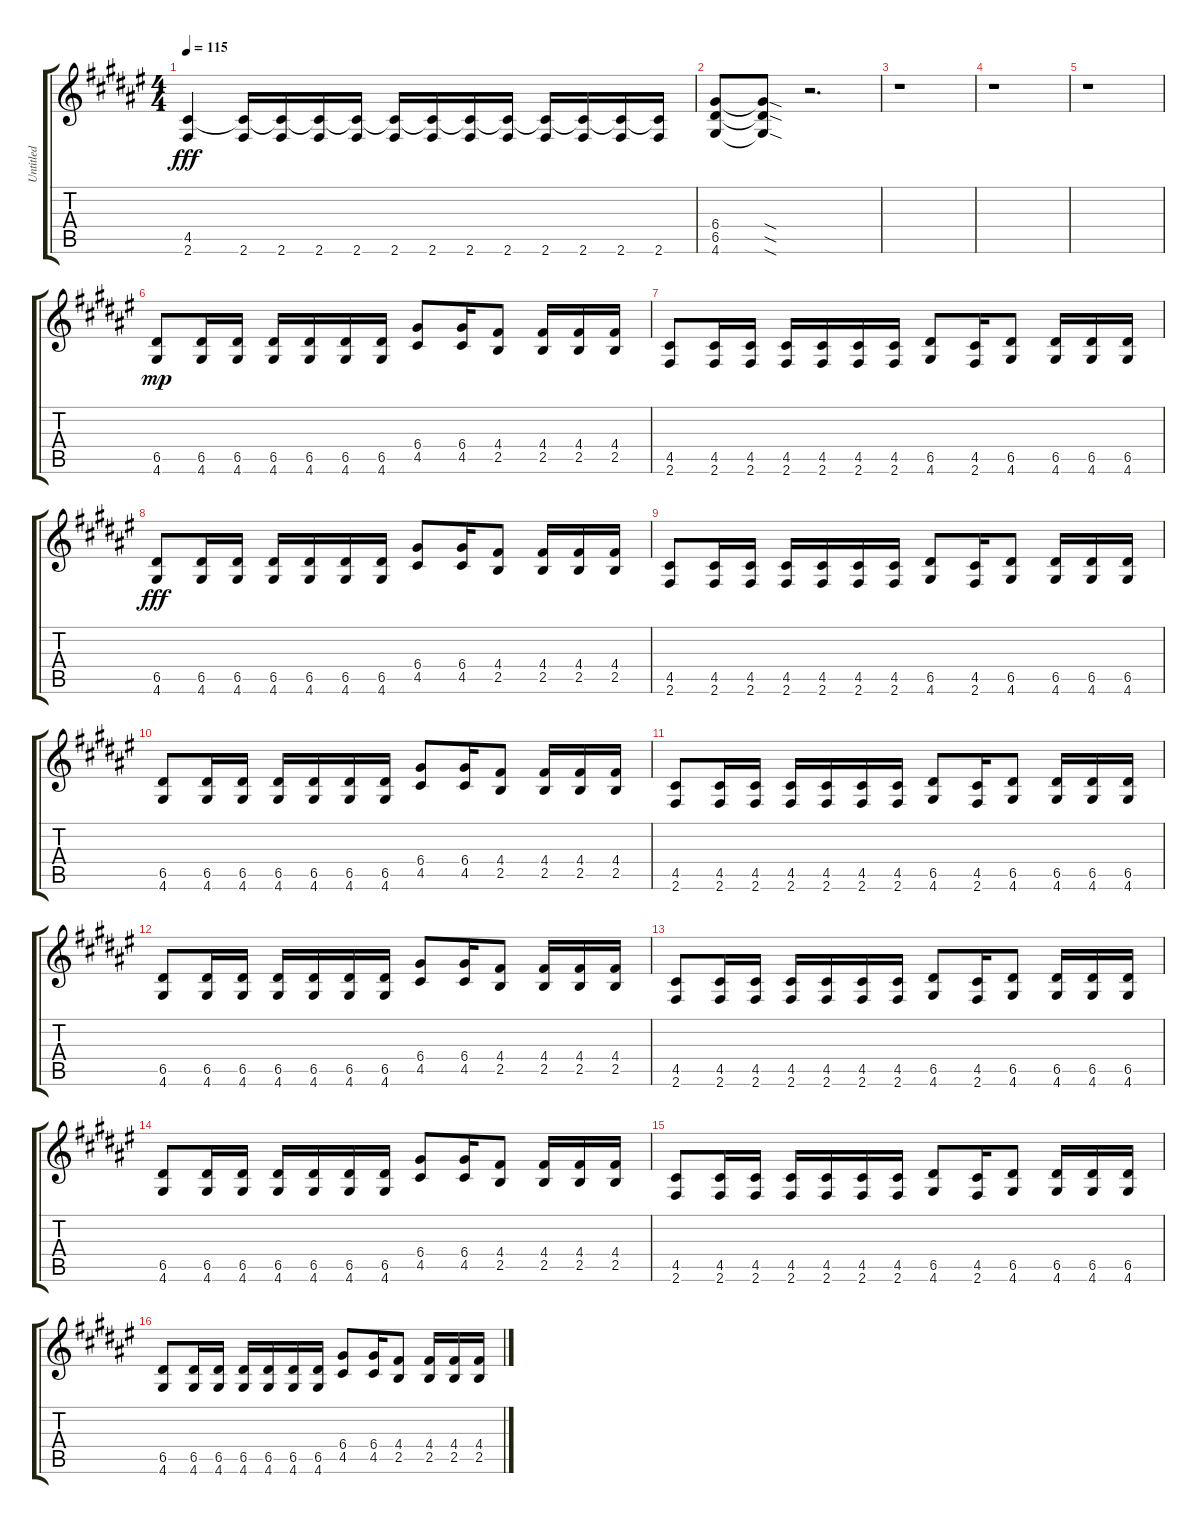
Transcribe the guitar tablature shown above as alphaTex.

\track ("Untitled" "Untitled") {instrument overdrivenguitar}
\staff {score tabs}
\tuning (E4 B3 G3 D3 A2 E2) {hide}
\ts (4 4)
\tempo 115
\clef g2
\ks d#minor
(4.5 2.6).4{dy fff} (4.5{t} 2.6).16 (4.5{t} 2.6).16 (4.5{t} 2.6).16 (4.5{t} 2.6).16 (4.5{t} 2.6).16 (4.5{t} 2.6).16 (4.5{t} 2.6).16 (4.5{t} 2.6).16 (4.5{t} 2.6).16 (4.5{t} 2.6).16 (4.5{t} 2.6).16 (4.5{t} 2.6).16 |
\ks f#
(6.4 6.5 4.6).8 (6.4{sod t} 6.5{sod t} 4.6{sod t}).8 r.2{d} |
\ks d#minor
r.1 |
r.1 |
r.1 |
\ks f#
(6.5 4.6).8{dy mp} (6.5 4.6).16 (6.5 4.6).16 (6.5 4.6).16 (6.5 4.6).16 (6.5 4.6).16 (6.5 4.6).16 (6.4 4.5).8 (6.4 4.5).16 (4.4 2.5).8 (4.4 2.5).16 (4.4 2.5).16 (4.4 2.5).16 |
\ks d#minor
(4.5 2.6).8 (4.5 2.6).16 (4.5 2.6).16 (4.5 2.6).16 (4.5 2.6).16 (4.5 2.6).16 (4.5 2.6).16 (6.5 4.6).8 (4.5 2.6).16 (6.5 4.6).8 (6.5 4.6).16 (6.5 4.6).16 (6.5 4.6).16 |
\ks f#
(6.5 4.6).8{dy fff} (6.5 4.6).16 (6.5 4.6).16 (6.5 4.6).16 (6.5 4.6).16 (6.5 4.6).16 (6.5 4.6).16 (6.4 4.5).8 (6.4 4.5).16 (4.4 2.5).8 (4.4 2.5).16 (4.4 2.5).16 (4.4 2.5).16 |
\ks d#minor
(4.5 2.6).8 (4.5 2.6).16 (4.5 2.6).16 (4.5 2.6).16 (4.5 2.6).16 (4.5 2.6).16 (4.5 2.6).16 (6.5 4.6).8 (4.5 2.6).16 (6.5 4.6).8 (6.5 4.6).16 (6.5 4.6).16 (6.5 4.6).16 |
\ks f#
(6.5 4.6).8 (6.5 4.6).16 (6.5 4.6).16 (6.5 4.6).16 (6.5 4.6).16 (6.5 4.6).16 (6.5 4.6).16 (6.4 4.5).8 (6.4 4.5).16 (4.4 2.5).8 (4.4 2.5).16 (4.4 2.5).16 (4.4 2.5).16 |
\ks d#minor
(4.5 2.6).8 (4.5 2.6).16 (4.5 2.6).16 (4.5 2.6).16 (4.5 2.6).16 (4.5 2.6).16 (4.5 2.6).16 (6.5 4.6).8 (4.5 2.6).16 (6.5 4.6).8 (6.5 4.6).16 (6.5 4.6).16 (6.5 4.6).16 |
\ks f#
(6.5 4.6).8 (6.5 4.6).16 (6.5 4.6).16 (6.5 4.6).16 (6.5 4.6).16 (6.5 4.6).16 (6.5 4.6).16 (6.4 4.5).8 (6.4 4.5).16 (4.4 2.5).8 (4.4 2.5).16 (4.4 2.5).16 (4.4 2.5).16 |
\ks d#minor
(4.5 2.6).8 (4.5 2.6).16 (4.5 2.6).16 (4.5 2.6).16 (4.5 2.6).16 (4.5 2.6).16 (4.5 2.6).16 (6.5 4.6).8 (4.5 2.6).16 (6.5 4.6).8 (6.5 4.6).16 (6.5 4.6).16 (6.5 4.6).16 |
\ks f#
(6.5 4.6).8 (6.5 4.6).16 (6.5 4.6).16 (6.5 4.6).16 (6.5 4.6).16 (6.5 4.6).16 (6.5 4.6).16 (6.4 4.5).8 (6.4 4.5).16 (4.4 2.5).8 (4.4 2.5).16 (4.4 2.5).16 (4.4 2.5).16 |
\ks d#minor
(4.5 2.6).8 (4.5 2.6).16 (4.5 2.6).16 (4.5 2.6).16 (4.5 2.6).16 (4.5 2.6).16 (4.5 2.6).16 (6.5 4.6).8 (4.5 2.6).16 (6.5 4.6).8 (6.5 4.6).16 (6.5 4.6).16 (6.5 4.6).16 |
\ks f#
(6.5 4.6).8 (6.5 4.6).16 (6.5 4.6).16 (6.5 4.6).16 (6.5 4.6).16 (6.5 4.6).16 (6.5 4.6).16 (6.4 4.5).8 (6.4 4.5).16 (4.4 2.5).8 (4.4 2.5).16 (4.4 2.5).16 (4.4 2.5).16
